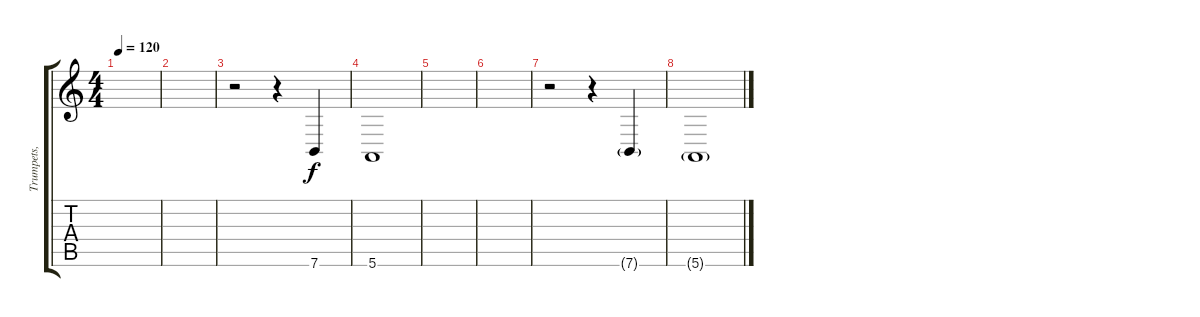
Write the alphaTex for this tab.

\track ("Trumpets, etc..." "Trumpets, ") {instrument trumpet}
\staff {score tabs}
\tuning (E4 B3 G3 D3 A2 E2) {hide}
\ts (4 4)
\tempo 120
\clef g2
\ks c
|
|
r.2 r.4 7.6.4 |
5.6.1 |
|
|
r.2 r.4 7.6{g}.4 |
5.6{g}.1
